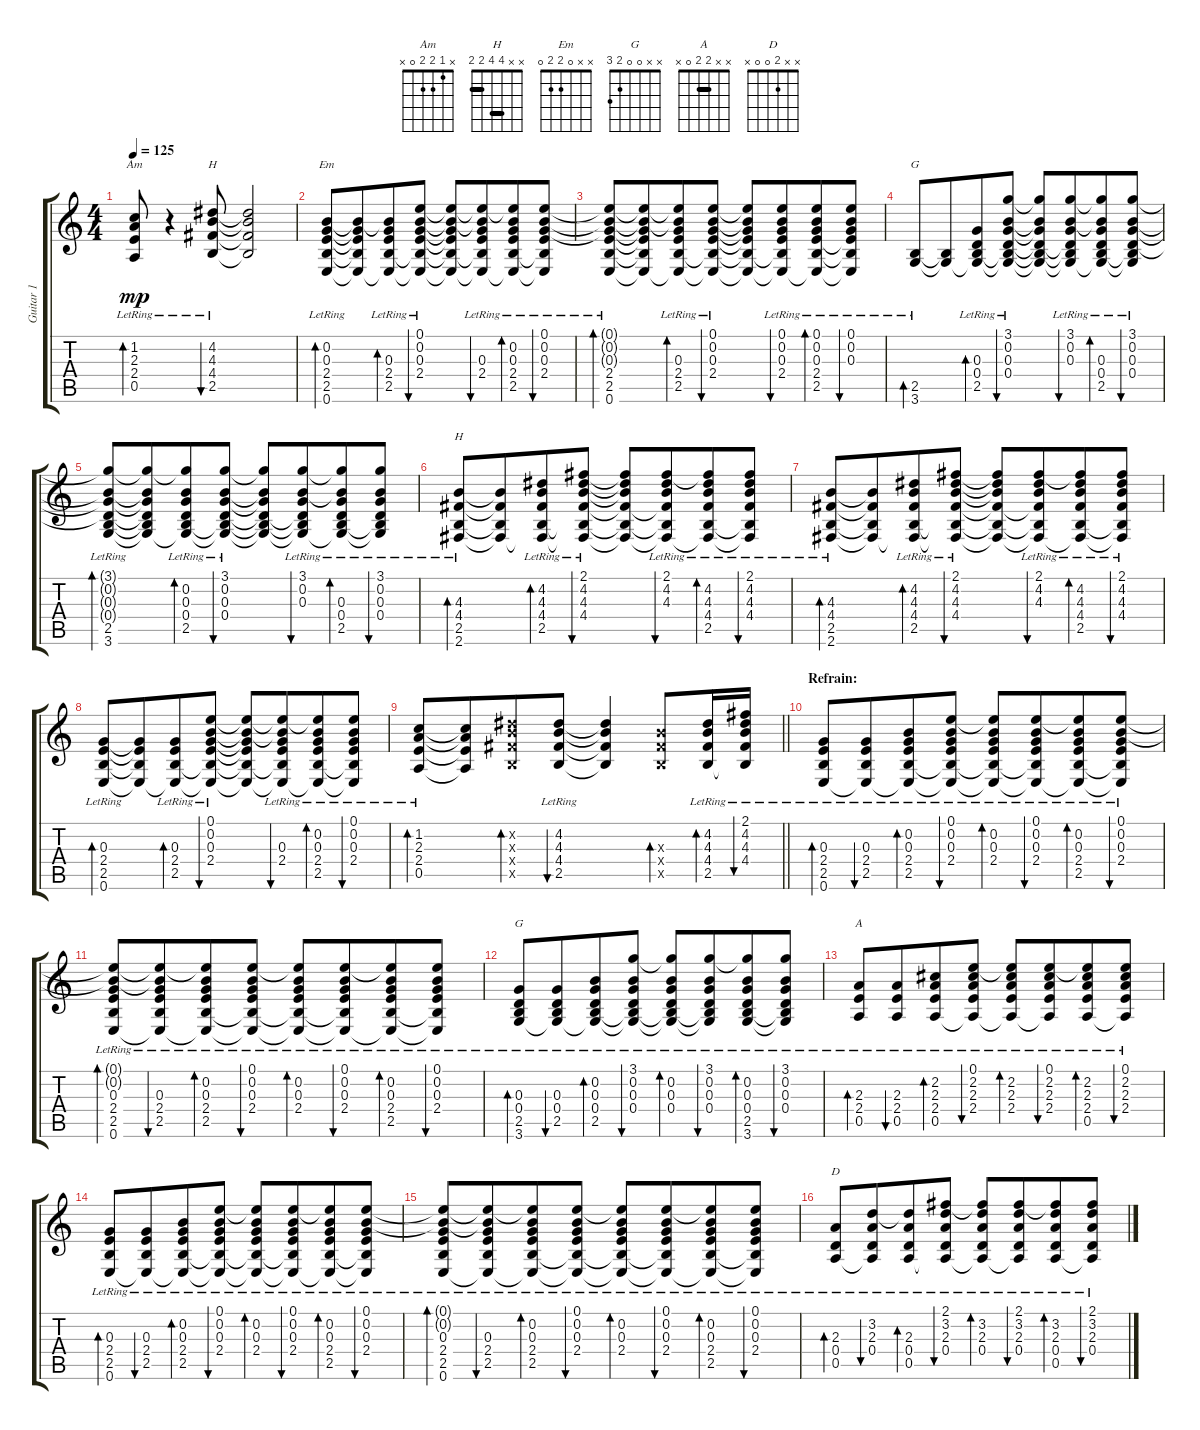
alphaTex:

\track ("Guitar 1" "Guitar 1") {instrument acousticguitarsteel}
\staff {score tabs}
\tuning (E4 B3 G3 D3 A2 E2) {hide}
\chord ("Am" x 1 2 2 0 x)
\chord ("H" x 4 4 4 2 x) {barre 4}
\chord ("Em" x x 0 2 2 0)
\chord ("G" x x 0 x 2 3)
\chord ("H" x x 4 4 2 2) {barre (2 4)}
\chord ("G" x x 0 0 2 3)
\chord ("A" x x 2 2 0 x) {barre 2}
\chord ("D" x x 2 0 0 x)
\ts (4 4)
\tempo 125
\clef g2
\ks c
(1.2{lr} 2.3{lr} 2.4{lr} 0.5{lr}).8{bd 60 ch "Am" dy mp} r.4 (4.2{lr} 4.3{lr} 4.4{lr} 2.5{lr}).8{bu 60 ch "H"} (4.2{t} 4.3{t} 4.4{t} 2.5{t}).2 |
(0.2 0.3{lr} 2.4{lr} 2.5{lr} 0.6{lr}).8{bd 60 ch "Em"} (0.2{t} 0.3{t} 2.4{t} 2.5{t} 0.6{t}).8{beam merge} (0.2{t} 0.3 2.4{lr} 2.5{lr} 0.6{t}).8{bd 60} (0.1{lr} 0.2{lr} 0.3{lr} 2.4{lr} 2.5{t} 0.6{t}).8{bu 60} (0.1{t} 0.2{t} 0.3{t} 2.4{t} 2.5{t} 0.6{t}).8 (0.1{t} 0.2{t} 0.3{lr} 2.4{lr} 2.5{t} 0.6{t}).8{bu 60 beam merge} (0.1{t} 0.2{lr} 0.3{lr} 2.4{lr} 2.5{lr} 0.6{t}).8{bd 60} (0.1{lr} 0.2{lr} 0.3{lr} 2.4{lr} 2.5{t} 0.6{t}).8{bu 60} |
(0.1{t} 0.2{t} 0.3{t} 2.4{lr} 2.5{lr} 0.6{lr}).8{bd 60} (0.1{t} 0.2{t} 0.3{t} 2.4{t} 2.5{t} 0.6{t}).8{beam merge} (0.1{t} 0.2{t} 0.3{lr} 2.4{lr} 2.5{lr} 0.6{t}).8{bd 60} (0.1{lr} 0.2{lr} 0.3{lr} 2.4{lr} 2.5{t} 0.6{t}).8{bu 60} (0.1{t} 0.2{t} 0.3{t} 2.4{t} 2.5{t} 0.6{t}).8 (0.1{lr} 0.2{lr} 0.3{lr} 2.4{lr} 2.5{t} 0.6{t}).8{bu 60 beam merge} (0.1 0.2{lr} 0.3{lr} 2.4{lr} 2.5{lr} 0.6{t}).8{bd 60} (0.1 0.2{lr} 0.3{lr} 2.4{t} 2.5{t} 0.6{t}).8{bu 60} |
(2.5{lr} 3.6{lr}).8{bd 60 ch "G"} (2.5{t} 3.6{t}).8{beam merge} (0.3 0.4{lr} 2.5{lr} 3.6{t}).8{bd 60} (3.1{lr} 0.2{lr} 0.3{lr} 0.4{lr} 2.5{t} 3.6{t}).8{bu 60} (3.1{t} 0.2{t} 0.3{t} 0.4{t} 2.5{t} 3.6{t}).8 (3.1{lr} 0.2{lr} 0.3{lr} 0.4{t} 2.5{t} 3.6{t}).8{bu 60 beam merge} (3.1{t} 0.2{t} 0.3{lr} 0.4{lr} 2.5{lr} 3.6{t}).8{bd 60} (3.1{lr} 0.2{lr} 0.3{lr} 0.4{lr} 2.5{t} 3.6{t}).8{bu 60} |
(3.1{t} 0.2{t} 0.3{t} 0.4{t} 2.5{lr} 3.6{lr}).8{bd 60} (3.1{t} 0.2{t} 0.3{t} 0.4{t} 2.5{t} 3.6{t}).8{beam merge} (3.1{t} 0.2{lr} 0.3{lr} 0.4{lr} 2.5{lr} 3.6{t}).8{bd 60} (3.1{lr} 0.2{lr} 0.3{lr} 0.4{lr} 2.5{t} 3.6{t}).8{bu 60} (3.1{t} 0.2{t} 0.3{t} 0.4{t} 2.5{t} 3.6{t}).8 (3.1{lr} 0.2{lr} 0.3{lr} 0.4{t} 2.5{t} 3.6{t}).8{bu 60 beam merge} (3.1{t} 0.2{t} 0.3{lr} 0.4{lr} 2.5{lr} 3.6{t}).8{bd 60} (3.1{lr} 0.2{lr} 0.3{lr} 0.4{lr} 2.5{t} 3.6{t}).8{bu 60} |
(4.3{lr} 4.4{lr} 2.5{lr} 2.6{lr}).8{bd 60 ch "H"} (4.3{t} 4.4{t} 2.5{t} 2.6{t}).8{beam merge} (4.2{lr} 4.3{lr} 4.4{lr} 2.5{lr} 2.6{t}).8{bd 60} (2.1{lr} 4.2{lr} 4.3{lr} 4.4{lr} 2.5{t} 2.6{t}).8{bu 60} (2.1{t} 4.2{t} 4.3{t} 4.4{t} 2.5{t} 2.6{t}).8 (2.1{lr} 4.2{lr} 4.3{lr} 4.4{t} 2.5{t} 2.6{t}).8{bu 60 beam merge} (2.1{t} 4.2{lr} 4.3{lr} 4.4{lr} 2.5{lr} 2.6{t}).8{bd 60} (2.1{lr} 4.2{lr} 4.3{lr} 4.4{lr} 2.5{t} 2.6{t}).8{bu 60} |
(4.3{lr} 4.4{lr} 2.5{lr} 2.6{lr}).8{bd 60} (4.3{t} 4.4{t} 2.5{t} 2.6{t}).8{beam merge} (4.2{lr} 4.3{lr} 4.4{lr} 2.5{lr} 2.6{t}).8{bd 60} (2.1{lr} 4.2{lr} 4.3{lr} 4.4{lr} 2.5{t} 2.6{t}).8{bu 60} (2.1{t} 4.2{t} 4.3{t} 4.4{t} 2.5{t} 2.6{t}).8 (2.1{lr} 4.2{lr} 4.3{lr} 4.4{t} 2.5{t} 2.6{t}).8{bu 60 beam merge} (2.1{t} 4.2{lr} 4.3{lr} 4.4{lr} 2.5{lr} 2.6{t}).8{bd 60} (2.1{lr} 4.2{lr} 4.3{lr} 4.4{lr} 2.5{t} 2.6{t}).8{bu 60} |
(0.3 2.4 2.5{lr} 0.6{lr}).8{bd 60} (0.3{t} 2.4{t} 2.5{t} 0.6{t}).8{beam merge} (0.3 2.4{lr} 2.5{lr} 0.6{t}).8{bd 60} (0.1{lr} 0.2{lr} 0.3{lr} 2.4{lr} 2.5{t} 0.6{t}).8{bu 60} (0.1{t} 0.2{t} 0.3{t} 2.4{t} 2.5{t} 0.6{t}).8 (0.1{t} 0.2{t} 0.3{lr} 2.4{lr} 2.5{t} 0.6{t}).8{bu 60 beam merge} (0.1{t} 0.2{lr} 0.3{lr} 2.4{lr} 2.5{lr} 0.6{t}).8{bd 60} (0.1{lr} 0.2{lr} 0.3{lr} 2.4{lr} 2.5{t} 0.6{t}).8{bu 60} |
\barLineRight lightlight
(1.2{lr} 2.3{lr} 2.4{lr} 0.5{lr}).8{bd 60} (1.2{t} 2.3{t} 2.4{t} 0.5{t}).8{beam merge} (4.2{x} 4.3{x} 4.4{x} 2.5{x}).8{bd 60} (4.2{lr} 4.3{lr} 4.4{lr} 2.5{lr}).8{bu 60} (4.2{t} 4.3{t} 4.4{t} 2.5{t}).4{beam merge} (4.3{x} 4.4{x} 2.5{x}).8{bd 60 beam merge} (4.2{lr} 4.3{lr} 4.4{lr} 2.5{lr}).16{bd 60} (2.1{lr} 4.2{lr} 4.3{lr} 4.4{lr} 2.5{t}).16{bu 60} |
\section ("" "Refrain:")
(0.3{lr} 2.4{lr} 2.5{lr} 0.6{lr}).8{bd 60 beam merge} (0.3{lr} 2.4{lr} 2.5{lr} 0.6{t}).8{bu 60 beam merge} (0.2{lr} 0.3{lr} 2.4{lr} 2.5{lr} 0.6{t}).8{bd 60 beam merge} (0.1{lr} 0.2{lr} 0.3{lr} 2.4{lr} 2.5{t} 0.6{t}).8{bu 60 beam split} (0.1{t} 0.2{lr} 0.3{lr} 2.4{lr} 2.5{t} 0.6{t}).8{bd 60 beam merge} (0.1{lr} 0.2{lr} 0.3{lr} 2.4{lr} 2.5{t} 0.6{t}).8{bu 60 beam merge} (0.1{t} 0.2{lr} 0.3{lr} 2.4{lr} 2.5{lr} 0.6{t}).8{bd 60 beam merge} (0.1{lr} 0.2{lr} 0.3{lr} 2.4{lr} 2.5{t} 0.6{t}).8{bu 60} |
(0.1{t} 0.2{t} 0.3{lr} 2.4{lr} 2.5{lr} 0.6{lr}).8{bd 60 beam merge} (0.1{t} 0.2{t} 0.3{lr} 2.4{lr} 2.5{lr} 0.6{t}).8{bu 60 beam merge} (0.1{t} 0.2{lr} 0.3{lr} 2.4{lr} 2.5{lr} 0.6{t}).8{bd 60 beam merge} (0.1{lr} 0.2{lr} 0.3{lr} 2.4{lr} 2.5{t} 0.6{t}).8{bu 60 beam split} (0.1{t} 0.2{lr} 0.3{lr} 2.4{lr} 2.5{t} 0.6{t}).8{bd 60 beam merge} (0.1{lr} 0.2{lr} 0.3{lr} 2.4{lr} 2.5{t} 0.6{t}).8{bu 60 beam merge} (0.1{t} 0.2{lr} 0.3{lr} 2.4{lr} 2.5{lr} 0.6{t}).8{bd 60 beam merge} (0.1{lr} 0.2{lr} 0.3{lr} 2.4{lr} 2.5{t} 0.6{t}).8{bu 60} |
(0.3{lr} 0.4{lr} 2.5{lr} 3.6{lr}).8{bd 60 ch "G" beam merge} (0.3{lr} 0.4{lr} 2.5{lr} 3.6{t}).8{bu 60 beam merge} (0.2{lr} 0.3{lr} 0.4{lr} 2.5{lr} 3.6{t}).8{bd 60 beam merge} (3.1{lr} 0.2{lr} 0.3{lr} 0.4{lr} 2.5{t} 3.6{t}).8{bu 60 beam split} (3.1{t} 0.2{lr} 0.3{lr} 0.4{lr} 2.5{t} 3.6{t}).8{bd 60 beam merge} (3.1{lr} 0.2{lr} 0.3{lr} 0.4{lr} 2.5{t} 3.6{t}).8{bu 60 beam merge} (3.1{t} 0.2{lr} 0.3{lr} 0.4{lr} 2.5{lr} 3.6).8{bd 60 beam merge} (3.1{lr} 0.2{lr} 0.3{lr} 0.4{lr} 2.5{t} 3.6{t}).8{bu 60} |
(2.3{lr} 2.4{lr} 0.5{lr}).8{bd 60 ch "A" beam merge} (2.3{lr} 2.4{lr} 0.5{lr}).8{bu 60 beam merge} (2.2{lr} 2.3{lr} 2.4{lr} 0.5{lr}).8{bd 60 beam merge} (0.1{lr} 2.2{lr} 2.3{lr} 2.4{lr} 0.5{t}).8{bu 60 beam split} (0.1{t} 2.2{lr} 2.3{lr} 2.4{lr} 0.5{t}).8{bd 60 beam merge} (0.1{lr} 2.2{lr} 2.3{lr} 2.4{lr} 0.5{t}).8{bu 60 beam merge} (0.1{t} 2.2{lr} 2.3{lr} 2.4{lr} 0.5{lr}).8{bd 60 beam merge} (0.1{lr} 2.2{lr} 2.3{lr} 2.4{lr} 0.5{t}).8{bu 60} |
(0.3{lr} 2.4{lr} 2.5{lr} 0.6{lr}).8{bd 60 beam merge} (0.3{lr} 2.4{lr} 2.5{lr} 0.6{t}).8{bu 60 beam merge} (0.2{lr} 0.3{lr} 2.4{lr} 2.5{lr} 0.6{t}).8{bd 60 beam merge} (0.1{lr} 0.2{lr} 0.3{lr} 2.4{lr} 2.5{t} 0.6{t}).8{bu 60 beam split} (0.1{t} 0.2{lr} 0.3{lr} 2.4{lr} 2.5{t} 0.6{t}).8{bd 60 beam merge} (0.1{lr} 0.2{lr} 0.3{lr} 2.4{lr} 2.5{t} 0.6{t}).8{bu 60 beam merge} (0.1{t} 0.2{lr} 0.3{lr} 2.4{lr} 2.5{lr} 0.6{t}).8{bd 60 beam merge} (0.1{lr} 0.2{lr} 0.3{lr} 2.4{lr} 2.5{t} 0.6{t}).8{bu 60} |
(0.1{t} 0.2{t} 0.3{lr} 2.4{lr} 2.5{lr} 0.6{lr}).8{bd 60 beam merge} (0.1{t} 0.2{t} 0.3{lr} 2.4{lr} 2.5{lr} 0.6{t}).8{bu 60 beam merge} (0.1{t} 0.2{lr} 0.3{lr} 2.4{lr} 2.5{lr} 0.6{t}).8{bd 60 beam merge} (0.1{lr} 0.2{lr} 0.3{lr} 2.4{lr} 2.5{t} 0.6{t}).8{bu 60 beam split} (0.1{t} 0.2{lr} 0.3{lr} 2.4{lr} 2.5{t} 0.6{t}).8{bd 60 beam merge} (0.1{lr} 0.2{lr} 0.3{lr} 2.4{lr} 2.5{t} 0.6{t}).8{bu 60 beam merge} (0.1{t} 0.2{lr} 0.3{lr} 2.4{lr} 2.5{lr} 0.6{t}).8{bd 60 beam merge} (0.1{lr} 0.2{lr} 0.3{lr} 2.4{lr} 2.5{t} 0.6{t}).8{bu 60} |
(2.3{lr} 0.4{lr} 0.5{lr}).8{bd 60 ch "D" beam merge} (3.2 2.3{lr} 0.4{lr} 0.5{t}).8{bu 60 beam merge} (3.2{t} 2.3{lr} 0.4{lr} 0.5{lr}).8{bd 60 beam merge} (2.1{lr} 3.2{lr} 2.3{lr} 0.4{lr} 0.5{t}).8{bu 60 beam split} (2.1{t} 3.2{lr} 2.3{lr} 0.4{lr} 0.5{t}).8{bd 60 beam merge} (2.1{lr} 3.2{lr} 2.3{lr} 0.4{lr} 0.5{t}).8{bu 60 beam merge} (2.1{t} 3.2{lr} 2.3{lr} 0.4{lr} 0.5{lr}).8{bd 60 beam merge} (2.1{lr} 3.2{lr} 2.3{lr} 0.4{lr} 0.5{t}).8{bu 60}
